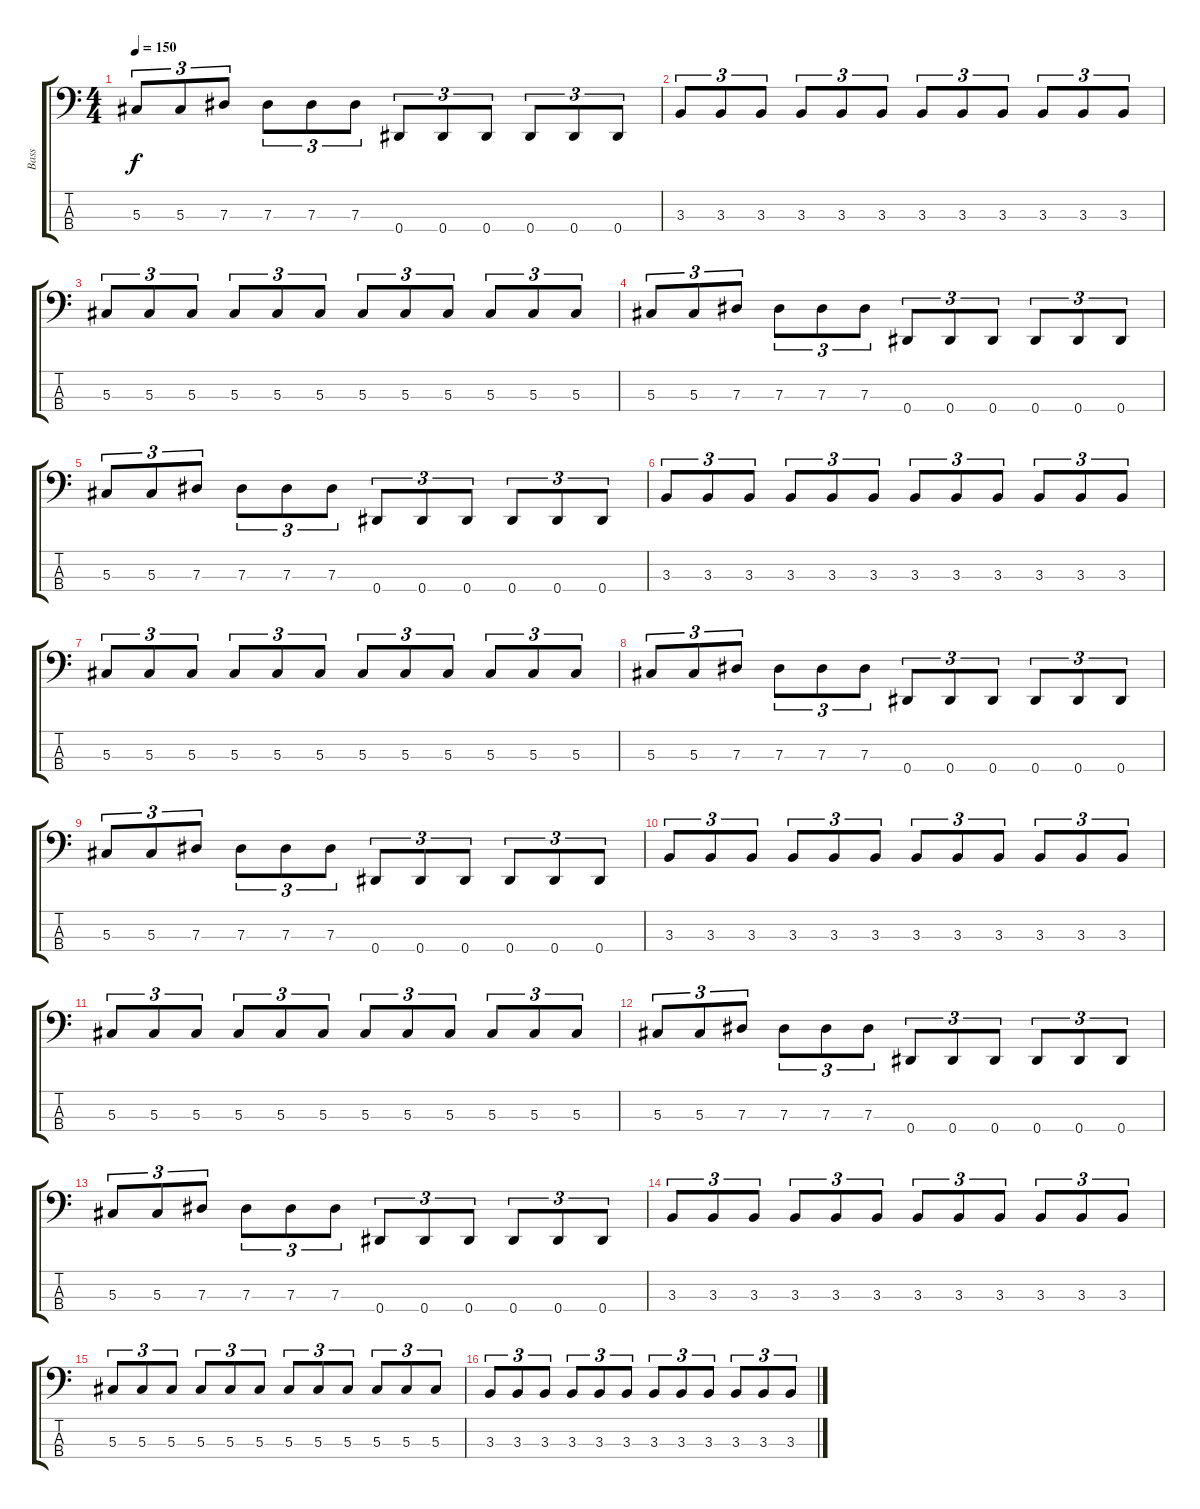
\track ("Bass" "Bass") {instrument electricbassfinger}
\staff {score tabs}
\tuning (Gb2 Db2 Ab1 Eb1) {hide}
\ts (4 4)
\tempo 150
\clef f4
\ks c
5.3.8{tu (3 2) dy f} 5.3.8{tu (3 2)} 7.3.8{tu (3 2)} 7.3.8{tu (3 2)} 7.3.8{tu (3 2)} 7.3.8{tu (3 2)} 0.4.8{tu (3 2)} 0.4.8{tu (3 2)} 0.4.8{tu (3 2)} 0.4.8{tu (3 2)} 0.4.8{tu (3 2)} 0.4.8{tu (3 2)} |
3.3.8{tu (3 2)} 3.3.8{tu (3 2)} 3.3.8{tu (3 2)} 3.3.8{tu (3 2)} 3.3.8{tu (3 2)} 3.3.8{tu (3 2)} 3.3.8{tu (3 2)} 3.3.8{tu (3 2)} 3.3.8{tu (3 2)} 3.3.8{tu (3 2)} 3.3.8{tu (3 2)} 3.3.8{tu (3 2)} |
5.3.8{tu (3 2)} 5.3.8{tu (3 2)} 5.3.8{tu (3 2)} 5.3.8{tu (3 2)} 5.3.8{tu (3 2)} 5.3.8{tu (3 2)} 5.3.8{tu (3 2)} 5.3.8{tu (3 2)} 5.3.8{tu (3 2)} 5.3.8{tu (3 2)} 5.3.8{tu (3 2)} 5.3.8{tu (3 2)} |
5.3.8{tu (3 2)} 5.3.8{tu (3 2)} 7.3.8{tu (3 2)} 7.3.8{tu (3 2)} 7.3.8{tu (3 2)} 7.3.8{tu (3 2)} 0.4.8{tu (3 2)} 0.4.8{tu (3 2)} 0.4.8{tu (3 2)} 0.4.8{tu (3 2)} 0.4.8{tu (3 2)} 0.4.8{tu (3 2)} |
5.3.8{tu (3 2)} 5.3.8{tu (3 2)} 7.3.8{tu (3 2)} 7.3.8{tu (3 2)} 7.3.8{tu (3 2)} 7.3.8{tu (3 2)} 0.4.8{tu (3 2)} 0.4.8{tu (3 2)} 0.4.8{tu (3 2)} 0.4.8{tu (3 2)} 0.4.8{tu (3 2)} 0.4.8{tu (3 2)} |
3.3.8{tu (3 2)} 3.3.8{tu (3 2)} 3.3.8{tu (3 2)} 3.3.8{tu (3 2)} 3.3.8{tu (3 2)} 3.3.8{tu (3 2)} 3.3.8{tu (3 2)} 3.3.8{tu (3 2)} 3.3.8{tu (3 2)} 3.3.8{tu (3 2)} 3.3.8{tu (3 2)} 3.3.8{tu (3 2)} |
5.3.8{tu (3 2)} 5.3.8{tu (3 2)} 5.3.8{tu (3 2)} 5.3.8{tu (3 2)} 5.3.8{tu (3 2)} 5.3.8{tu (3 2)} 5.3.8{tu (3 2)} 5.3.8{tu (3 2)} 5.3.8{tu (3 2)} 5.3.8{tu (3 2)} 5.3.8{tu (3 2)} 5.3.8{tu (3 2)} |
5.3.8{tu (3 2)} 5.3.8{tu (3 2)} 7.3.8{tu (3 2)} 7.3.8{tu (3 2)} 7.3.8{tu (3 2)} 7.3.8{tu (3 2)} 0.4.8{tu (3 2)} 0.4.8{tu (3 2)} 0.4.8{tu (3 2)} 0.4.8{tu (3 2)} 0.4.8{tu (3 2)} 0.4.8{tu (3 2)} |
5.3.8{tu (3 2)} 5.3.8{tu (3 2)} 7.3.8{tu (3 2)} 7.3.8{tu (3 2)} 7.3.8{tu (3 2)} 7.3.8{tu (3 2)} 0.4.8{tu (3 2)} 0.4.8{tu (3 2)} 0.4.8{tu (3 2)} 0.4.8{tu (3 2)} 0.4.8{tu (3 2)} 0.4.8{tu (3 2)} |
3.3.8{tu (3 2)} 3.3.8{tu (3 2)} 3.3.8{tu (3 2)} 3.3.8{tu (3 2)} 3.3.8{tu (3 2)} 3.3.8{tu (3 2)} 3.3.8{tu (3 2)} 3.3.8{tu (3 2)} 3.3.8{tu (3 2)} 3.3.8{tu (3 2)} 3.3.8{tu (3 2)} 3.3.8{tu (3 2)} |
5.3.8{tu (3 2)} 5.3.8{tu (3 2)} 5.3.8{tu (3 2)} 5.3.8{tu (3 2)} 5.3.8{tu (3 2)} 5.3.8{tu (3 2)} 5.3.8{tu (3 2)} 5.3.8{tu (3 2)} 5.3.8{tu (3 2)} 5.3.8{tu (3 2)} 5.3.8{tu (3 2)} 5.3.8{tu (3 2)} |
5.3.8{tu (3 2)} 5.3.8{tu (3 2)} 7.3.8{tu (3 2)} 7.3.8{tu (3 2)} 7.3.8{tu (3 2)} 7.3.8{tu (3 2)} 0.4.8{tu (3 2)} 0.4.8{tu (3 2)} 0.4.8{tu (3 2)} 0.4.8{tu (3 2)} 0.4.8{tu (3 2)} 0.4.8{tu (3 2)} |
5.3.8{tu (3 2)} 5.3.8{tu (3 2)} 7.3.8{tu (3 2)} 7.3.8{tu (3 2)} 7.3.8{tu (3 2)} 7.3.8{tu (3 2)} 0.4.8{tu (3 2)} 0.4.8{tu (3 2)} 0.4.8{tu (3 2)} 0.4.8{tu (3 2)} 0.4.8{tu (3 2)} 0.4.8{tu (3 2)} |
3.3.8{tu (3 2)} 3.3.8{tu (3 2)} 3.3.8{tu (3 2)} 3.3.8{tu (3 2)} 3.3.8{tu (3 2)} 3.3.8{tu (3 2)} 3.3.8{tu (3 2)} 3.3.8{tu (3 2)} 3.3.8{tu (3 2)} 3.3.8{tu (3 2)} 3.3.8{tu (3 2)} 3.3.8{tu (3 2)} |
5.3.8{tu (3 2)} 5.3.8{tu (3 2)} 5.3.8{tu (3 2)} 5.3.8{tu (3 2)} 5.3.8{tu (3 2)} 5.3.8{tu (3 2)} 5.3.8{tu (3 2)} 5.3.8{tu (3 2)} 5.3.8{tu (3 2)} 5.3.8{tu (3 2)} 5.3.8{tu (3 2)} 5.3.8{tu (3 2)} |
3.3.8{tu (3 2)} 3.3.8{tu (3 2)} 3.3.8{tu (3 2)} 3.3.8{tu (3 2)} 3.3.8{tu (3 2)} 3.3.8{tu (3 2)} 3.3.8{tu (3 2)} 3.3.8{tu (3 2)} 3.3.8{tu (3 2)} 3.3.8{tu (3 2)} 3.3.8{tu (3 2)} 3.3.8{tu (3 2)}
